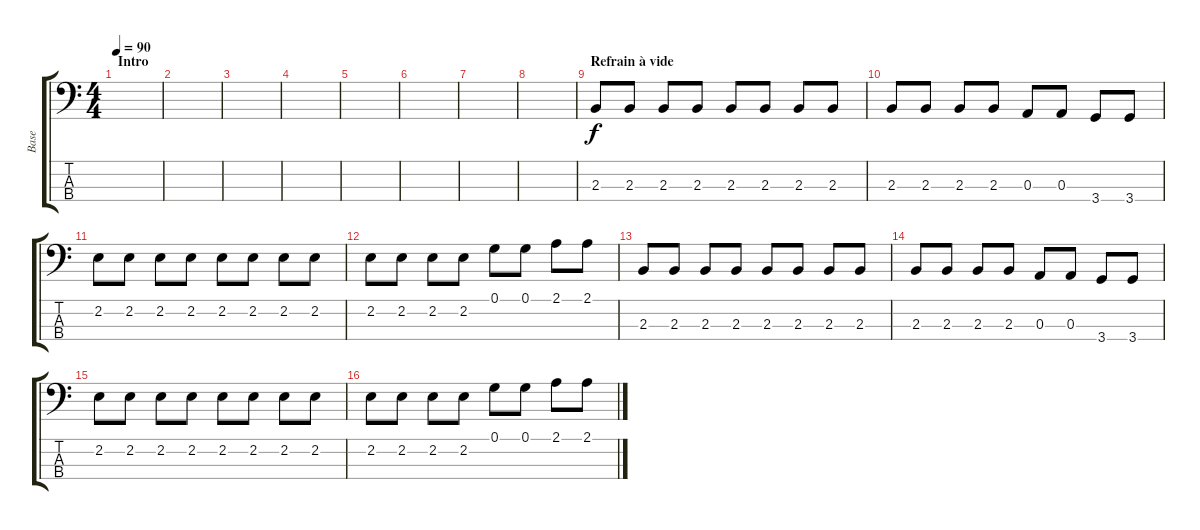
\track ("Base" "Base") {instrument electricbassfinger}
\staff {score tabs}
\tuning (G2 D2 A1 E1) {hide}
\ts (4 4)
\section ("" "Intro")
\tempo 90
\clef f4
\ks c
|
|
|
|
|
|
|
|
\section ("" "Refrain à vide")
2.3.8 2.3.8 2.3.8 2.3.8 2.3.8 2.3.8 2.3.8 2.3.8 |
2.3.8 2.3.8 2.3.8 2.3.8 0.3.8 0.3.8 3.4.8 3.4.8 |
2.2.8 2.2.8 2.2.8 2.2.8 2.2.8 2.2.8 2.2.8 2.2.8 |
2.2.8 2.2.8 2.2.8 2.2.8 0.1.8 0.1.8 2.1.8 2.1.8 |
2.3.8 2.3.8 2.3.8 2.3.8 2.3.8 2.3.8 2.3.8 2.3.8 |
2.3.8 2.3.8 2.3.8 2.3.8 0.3.8 0.3.8 3.4.8 3.4.8 |
2.2.8 2.2.8 2.2.8 2.2.8 2.2.8 2.2.8 2.2.8 2.2.8 |
2.2.8 2.2.8 2.2.8 2.2.8 0.1.8 0.1.8 2.1.8 2.1.8
